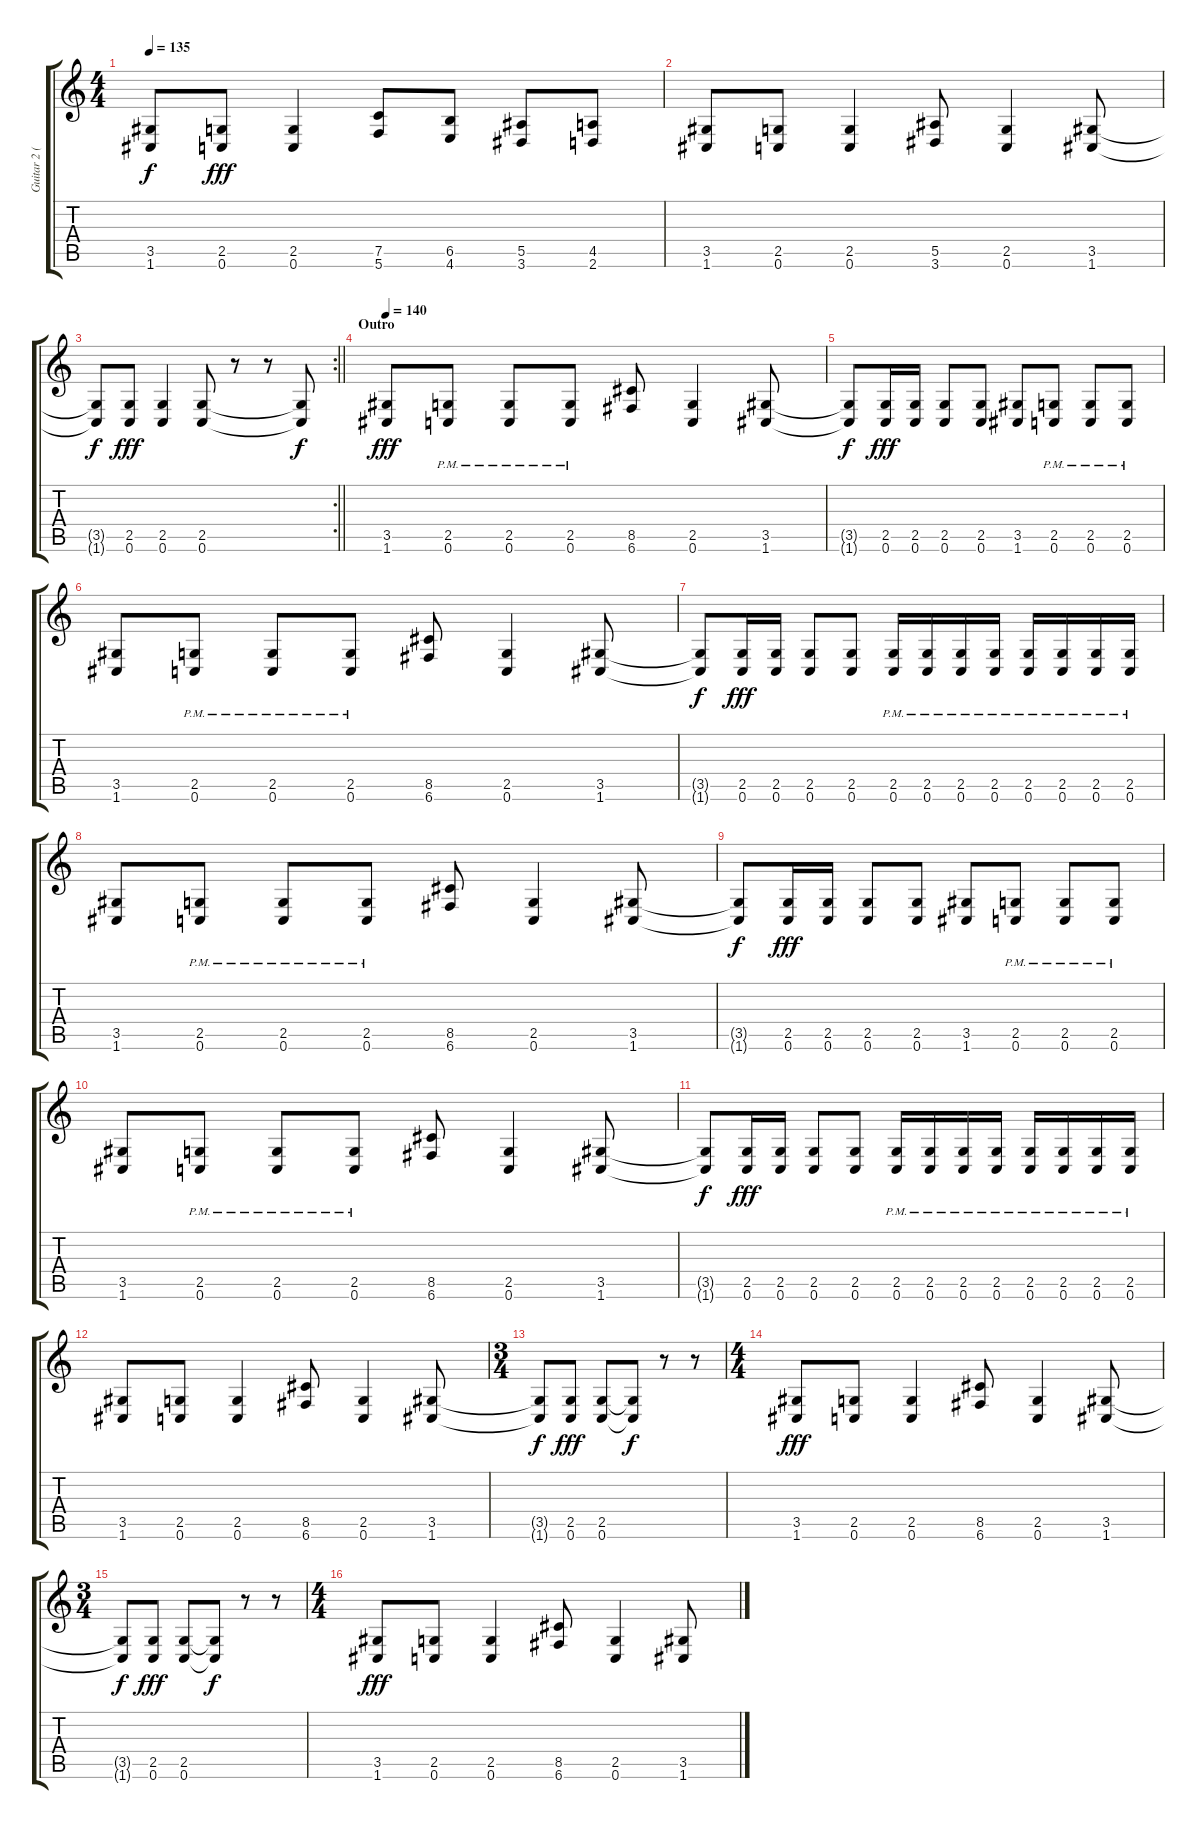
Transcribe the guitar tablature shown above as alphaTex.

\track ("Guitar 2 (J-P)" "Guitar 2 (") {instrument distortionguitar}
\staff {score tabs}
\tuning (C4 G3 Eb3 Bb2 F2 C2) {hide}
\ts (4 4)
\tempo 135
\clef g2
\ks c
(3.5{t} 1.6{t}).8{dy f} (2.5 0.6).8{dy fff} (2.5 0.6).4 (7.5 5.6).8 (6.5 4.6).8 (5.5 3.6).8 (4.5 2.6).8 |
(3.5 1.6).8 (2.5 0.6).8 (2.5 0.6).4 (5.5 3.6).8 (2.5 0.6).4 (3.5 1.6).8 |
\rc 2
\barLineRight lightlight
(3.5{t} 1.6{t}).8{dy f} (2.5 0.6).8{dy fff} (2.5 0.6).4 (2.5 0.6).8 r.8 r.8 (2.5{t} 0.6{t}).8{dy f} |
\section ("" "Outro")
\tempo 140
(3.5 1.6).8{dy fff} (2.5{pm} 0.6{pm}).8 (2.5{pm} 0.6{pm}).8 (2.5{pm} 0.6{pm}).8 (8.5 6.6).8 (2.5 0.6).4 (3.5 1.6).8 |
(3.5{t} 1.6{t}).8{dy f} (2.5 0.6).16{dy fff} (2.5 0.6).16 (2.5 0.6).8 (2.5 0.6).8 (3.5 1.6).8 (2.5{pm} 0.6{pm}).8 (2.5{pm} 0.6{pm}).8 (2.5{pm} 0.6{pm}).8 |
(3.5 1.6).8 (2.5{pm} 0.6{pm}).8 (2.5{pm} 0.6{pm}).8 (2.5{pm} 0.6{pm}).8 (8.5 6.6).8 (2.5 0.6).4 (3.5 1.6).8 |
(3.5{t} 1.6{t}).8{dy f} (2.5 0.6).16{dy fff} (2.5 0.6).16 (2.5 0.6).8 (2.5 0.6).8 (2.5{pm} 0.6{pm}).16 (2.5 0.6{pm}).16 (2.5{pm} 0.6{pm}).16 (2.5{pm} 0.6{pm}).16 (2.5{pm} 0.6{pm}).16 (2.5{pm} 0.6{pm}).16 (2.5{pm} 0.6{pm}).16 (2.5{pm} 0.6{pm}).16 |
(3.5 1.6).8 (2.5{pm} 0.6{pm}).8 (2.5{pm} 0.6{pm}).8 (2.5{pm} 0.6{pm}).8 (8.5 6.6).8 (2.5 0.6).4 (3.5 1.6).8 |
(3.5{t} 1.6{t}).8{dy f} (2.5 0.6).16{dy fff} (2.5 0.6).16 (2.5 0.6).8 (2.5 0.6).8 (3.5 1.6).8 (2.5{pm} 0.6{pm}).8 (2.5{pm} 0.6{pm}).8 (2.5{pm} 0.6{pm}).8 |
(3.5 1.6).8 (2.5{pm} 0.6{pm}).8 (2.5{pm} 0.6{pm}).8 (2.5{pm} 0.6{pm}).8 (8.5 6.6).8 (2.5 0.6).4 (3.5 1.6).8 |
(3.5{t} 1.6{t}).8{dy f} (2.5 0.6).16{dy fff} (2.5 0.6).16 (2.5 0.6).8 (2.5 0.6).8 (2.5{pm} 0.6{pm}).16 (2.5 0.6{pm}).16 (2.5{pm} 0.6{pm}).16 (2.5{pm} 0.6{pm}).16 (2.5{pm} 0.6{pm}).16 (2.5{pm} 0.6{pm}).16 (2.5{pm} 0.6{pm}).16 (2.5{pm} 0.6{pm}).16 |
(3.5 1.6).8 (2.5 0.6).8 (2.5 0.6).4 (8.5 6.6).8 (2.5 0.6).4 (3.5 1.6).8 |
\ts (3 4)
(3.5{t} 1.6{t}).8{dy f} (2.5 0.6).8{dy fff} (2.5 0.6).8 (2.5{t} 0.6{t}).8{dy f} r.8 r.8 |
\ts (4 4)
(3.5 1.6).8{dy fff} (2.5 0.6).8 (2.5 0.6).4 (8.5 6.6).8 (2.5 0.6).4 (3.5 1.6).8 |
\ts (3 4)
(3.5{t} 1.6{t}).8{dy f} (2.5 0.6).8{dy fff} (2.5 0.6).8 (2.5{t} 0.6{t}).8{dy f} r.8 r.8 |
\ts (4 4)
(3.5 1.6).8{dy fff} (2.5 0.6).8 (2.5 0.6).4 (8.5 6.6).8 (2.5 0.6).4 (3.5 1.6).8
